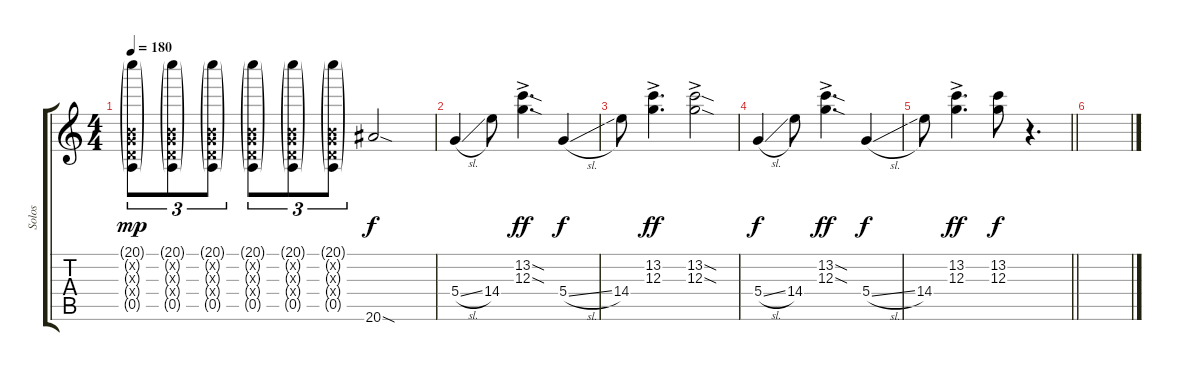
\track ("Solos" "Solos") {instrument distortionguitar}
\staff {score tabs}
\tuning (E4 B3 G3 D3 A2 D2) {hide}
\ts (4 4)
\tempo 180
\clef g2
\ks c
(20.1{g} 0.2{g x} 0.3{g x} 0.4{g x} 0.5{g}).8{tu (3 2) dy mp} (20.1{g} 0.2{g x} 0.3{g x} 0.4{g x} 0.5{g}).8{tu (3 2)} (20.1{g} 0.2{g x} 0.3{g x} 0.4{g x} 0.5{g}).8{tu (3 2)} (20.1{g} 0.2{g x} 0.3{g x} 0.4{g x} 0.5{g}).8{tu (3 2)} (20.1{g} 0.2{g x} 0.3{g x} 0.4{g x} 0.5{g}).8{tu (3 2)} (20.1{g} 0.2{g x} 0.3{g x} 0.4{g x} 0.5{g}).8{tu (3 2)} 20.6{sod}.2{dy f} |
5.4{sl}.4 14.4.8 (13.2{sod ac} 12.3{sod ac}).4{d dy ff} 5.4{sl}.4{dy f} |
14.4.8 (13.2{ac} 12.3{ac}).4{d dy ff} (13.2{sod ac} 12.3{sod ac}).2 |
5.4{sl}.4{dy f} 14.4.8 (13.2{sod ac} 12.3{sod ac}).4{d dy ff} 5.4{sl}.4{dy f} |
\barLineRight lightlight
14.4.8 (13.2{ac} 12.3{ac}).4{d dy ff} (13.2 12.3).8{dy f} r.4{d} |
\section ("" "")
